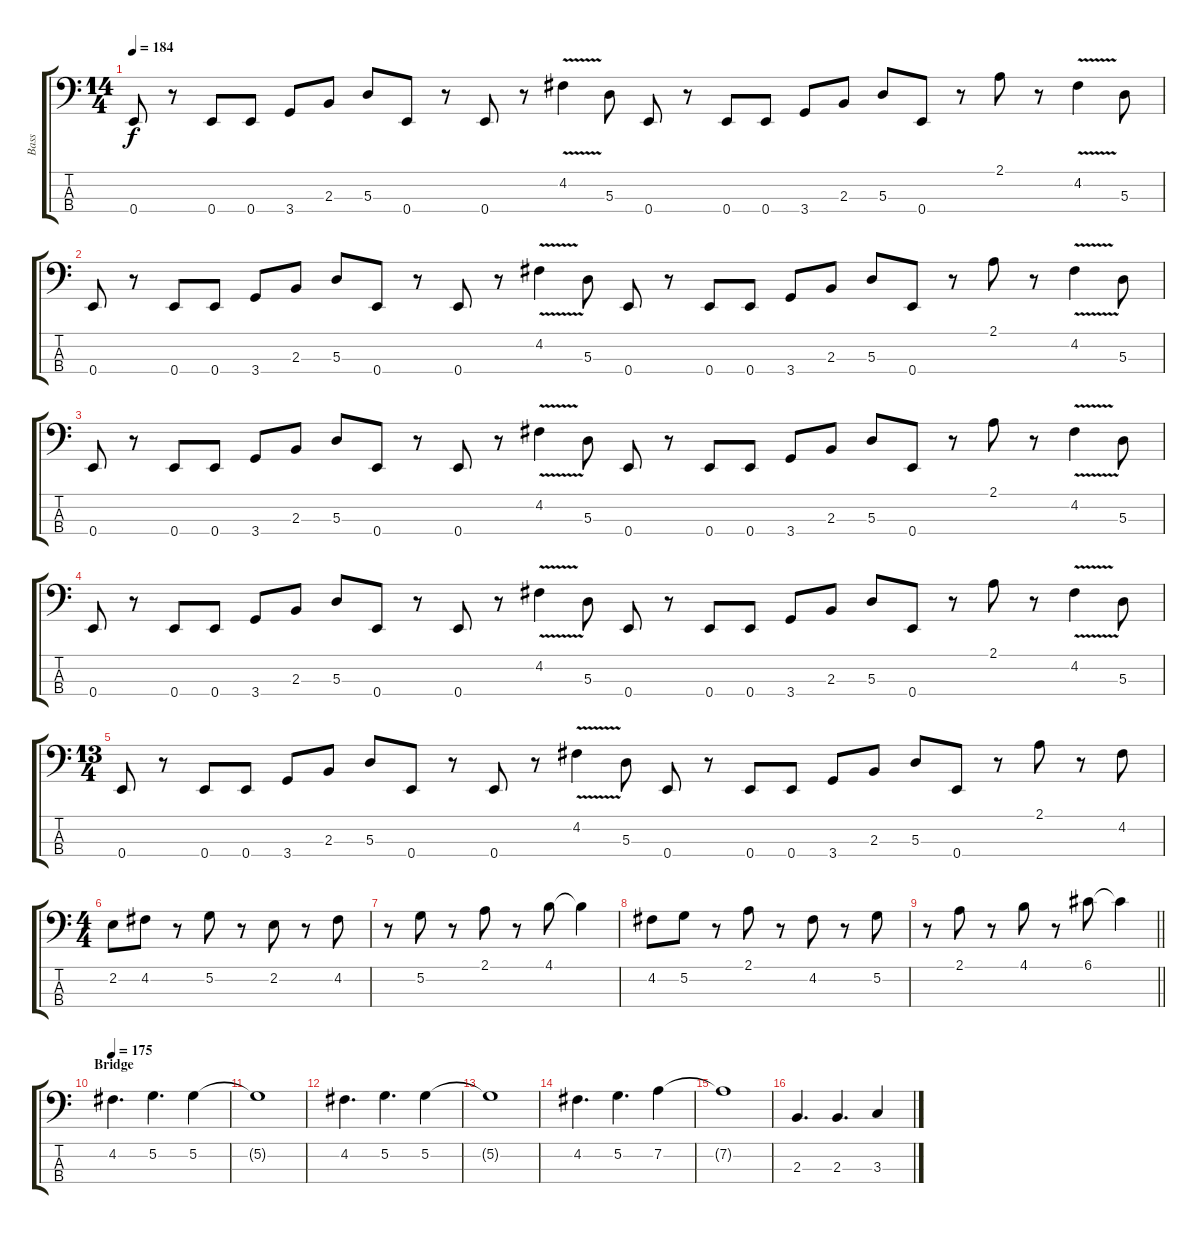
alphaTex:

\track ("Bass" "Bass") {instrument electricbassfinger}
\staff {score tabs}
\tuning (G2 D2 A1 E1) {hide}
\ts (14 4)
\tempo 184
\clef f4
\ks c
0.4.8{dy f} r.8 0.4.8 0.4.8 3.4.8 2.3.8 5.3.8 0.4.8 r.8 0.4.8 r.8 4.2{v}.4 5.3.8 0.4.8 r.8 0.4.8 0.4.8 3.4.8 2.3.8 5.3.8 0.4.8 r.8 2.1.8 r.8 4.2{v}.4 5.3.8 |
0.4.8 r.8 0.4.8 0.4.8 3.4.8 2.3.8 5.3.8 0.4.8 r.8 0.4.8 r.8 4.2{v}.4 5.3.8 0.4.8 r.8 0.4.8 0.4.8 3.4.8 2.3.8 5.3.8 0.4.8 r.8 2.1.8 r.8 4.2{v}.4 5.3.8 |
0.4.8 r.8 0.4.8 0.4.8 3.4.8 2.3.8 5.3.8 0.4.8 r.8 0.4.8 r.8 4.2{v}.4 5.3.8 0.4.8 r.8 0.4.8 0.4.8 3.4.8 2.3.8 5.3.8 0.4.8 r.8 2.1.8 r.8 4.2{v}.4 5.3.8 |
0.4.8 r.8 0.4.8 0.4.8 3.4.8 2.3.8 5.3.8 0.4.8 r.8 0.4.8 r.8 4.2{v}.4 5.3.8 0.4.8 r.8 0.4.8 0.4.8 3.4.8 2.3.8 5.3.8 0.4.8 r.8 2.1.8 r.8 4.2{v}.4 5.3.8 |
\ts (13 4)
0.4.8 r.8 0.4.8 0.4.8 3.4.8 2.3.8 5.3.8 0.4.8 r.8 0.4.8 r.8 4.2{v}.4 5.3.8 0.4.8 r.8 0.4.8 0.4.8 3.4.8 2.3.8 5.3.8 0.4.8 r.8 2.1.8 r.8 4.2.8 |
\ts (4 4)
2.2.8 4.2.8 r.8 5.2.8 r.8 2.2.8 r.8 4.2.8 |
r.8 5.2.8 r.8 2.1.8 r.8 4.1.8 4.1{t}.4 |
4.2.8 5.2.8 r.8 2.1.8 r.8 4.2.8 r.8 5.2.8 |
\barLineRight lightlight
r.8 2.1.8 r.8 4.1.8 r.8 6.1.8 6.1{t}.4 |
\section ("" "Bridge")
\tempo 175
4.2.4{d} 5.2.4{d} 5.2.4 |
5.2{t}.1 |
4.2.4{d} 5.2.4{d} 5.2.4 |
5.2{t}.1 |
4.2.4{d} 5.2.4{d} 7.2.4 |
7.2{t}.1 |
2.3.4{d} 2.3.4{d} 3.3.4
